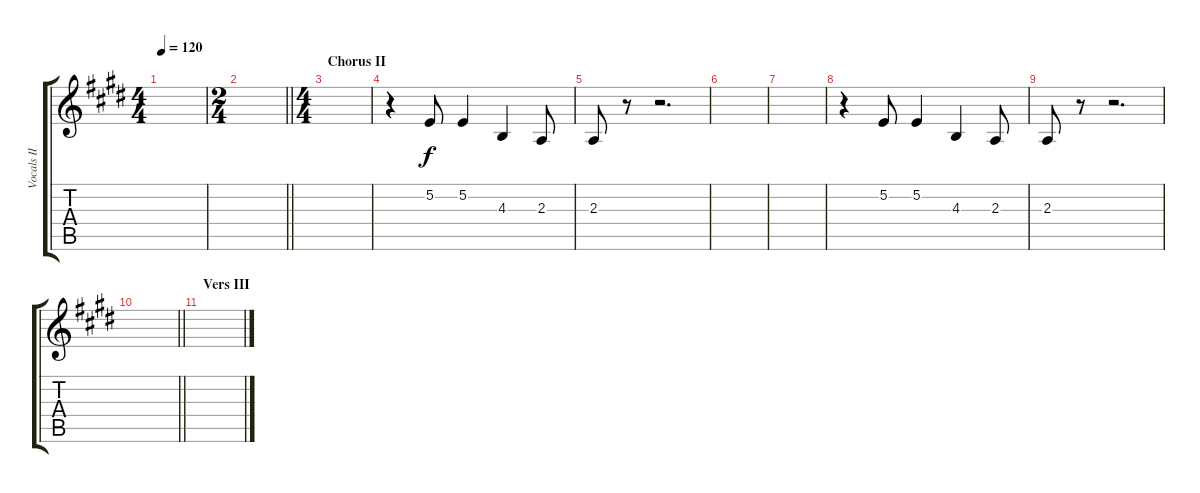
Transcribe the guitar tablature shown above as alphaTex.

\track ("Vocals II" "Vocals II") {instrument lead1square}
\staff {score tabs}
\tuning (E4 B3 G3 D3 A2 E2) {hide}
\ts (4 4)
\tempo 120
\clef g2
\ks e
|
\ts (2 4)
\barLineRight lightlight
|
\ts (4 4)
\section ("" "Chorus II")
|
r.4 5.2.8 5.2.4 4.3.4 2.3.8 |
2.3.8 r.8 r.2{d} |
|
|
r.4 5.2.8 5.2.4 4.3.4 2.3.8 |
2.3.8 r.8 r.2{d} |
\barLineRight lightlight
|
\section ("" "Vers III")
